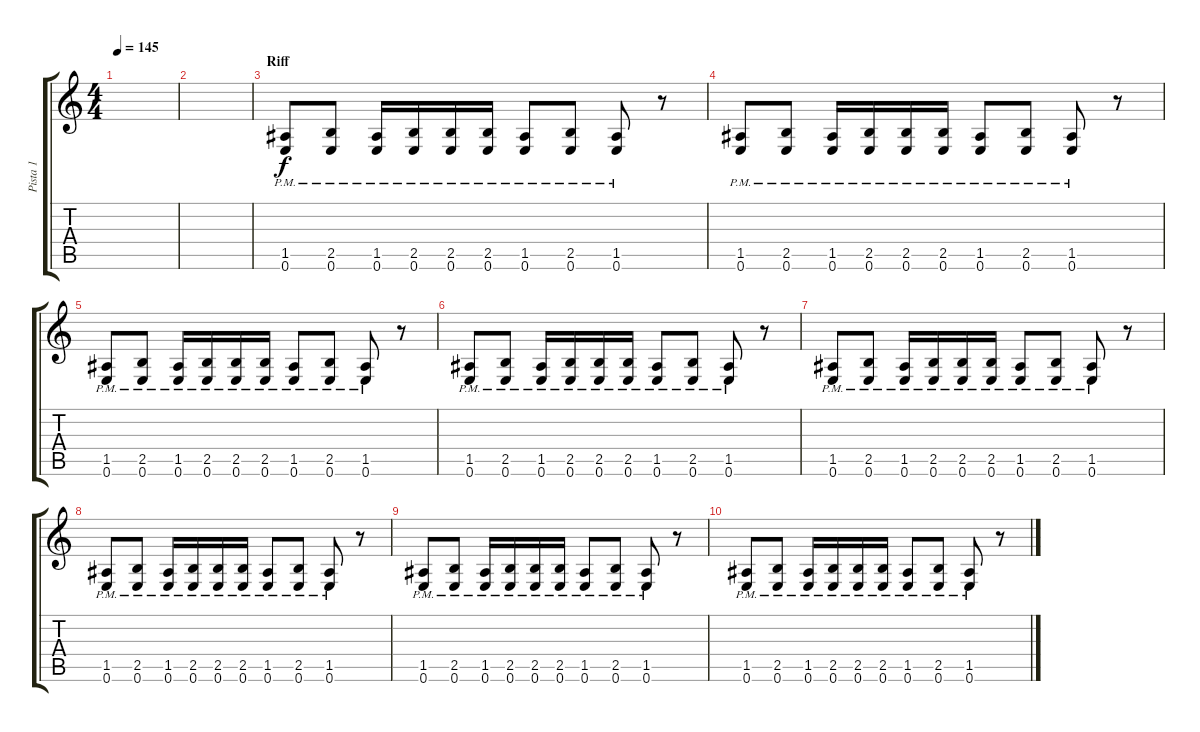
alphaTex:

\track ("Pista 1" "Pista 1") {instrument distortionguitar}
\staff {score tabs}
\tuning (E4 B3 G3 D3 A2 E2) {hide}
\ts (4 4)
\tempo 145
\clef g2
\ks c
|
|
\section ("" "Riff")
(1.5{pm} 0.6{pm}).8{volume 16} (2.5{pm} 0.6{pm}).8 (1.5{pm} 0.6{pm}).16 (2.5{pm} 0.6{pm}).16 (2.5{pm} 0.6{pm}).16 (2.5{pm} 0.6{pm}).16 (1.5{pm} 0.6{pm}).8 (2.5{pm} 0.6{pm}).8 (1.5{pm} 0.6{pm}).8 r.8 |
(1.5{pm} 0.6{pm}).8 (2.5{pm} 0.6{pm}).8 (1.5{pm} 0.6{pm}).16 (2.5{pm} 0.6{pm}).16 (2.5{pm} 0.6{pm}).16 (2.5{pm} 0.6{pm}).16 (1.5{pm} 0.6{pm}).8 (2.5{pm} 0.6{pm}).8 (1.5{pm} 0.6{pm}).8 r.8 |
(1.5{pm} 0.6{pm}).8{volume 16} (2.5{pm} 0.6{pm}).8 (1.5{pm} 0.6{pm}).16 (2.5{pm} 0.6{pm}).16 (2.5{pm} 0.6{pm}).16 (2.5{pm} 0.6{pm}).16 (1.5{pm} 0.6{pm}).8 (2.5{pm} 0.6{pm}).8 (1.5{pm} 0.6{pm}).8 r.8 |
(1.5{pm} 0.6{pm}).8 (2.5{pm} 0.6{pm}).8 (1.5{pm} 0.6{pm}).16 (2.5{pm} 0.6{pm}).16 (2.5{pm} 0.6{pm}).16 (2.5{pm} 0.6{pm}).16 (1.5{pm} 0.6{pm}).8 (2.5{pm} 0.6{pm}).8 (1.5{pm} 0.6{pm}).8 r.8 |
(1.5{pm} 0.6{pm}).8{volume 16} (2.5{pm} 0.6{pm}).8 (1.5{pm} 0.6{pm}).16 (2.5{pm} 0.6{pm}).16 (2.5{pm} 0.6{pm}).16 (2.5{pm} 0.6{pm}).16 (1.5{pm} 0.6{pm}).8 (2.5{pm} 0.6{pm}).8 (1.5{pm} 0.6{pm}).8 r.8 |
(1.5{pm} 0.6{pm}).8 (2.5{pm} 0.6{pm}).8 (1.5{pm} 0.6{pm}).16 (2.5{pm} 0.6{pm}).16 (2.5{pm} 0.6{pm}).16 (2.5{pm} 0.6{pm}).16 (1.5{pm} 0.6{pm}).8 (2.5{pm} 0.6{pm}).8 (1.5{pm} 0.6{pm}).8 r.8 |
(1.5{pm} 0.6{pm}).8{volume 16} (2.5{pm} 0.6{pm}).8 (1.5{pm} 0.6{pm}).16 (2.5{pm} 0.6{pm}).16 (2.5{pm} 0.6{pm}).16 (2.5{pm} 0.6{pm}).16 (1.5{pm} 0.6{pm}).8 (2.5{pm} 0.6{pm}).8 (1.5{pm} 0.6{pm}).8 r.8 |
(1.5{pm} 0.6{pm}).8 (2.5{pm} 0.6{pm}).8 (1.5{pm} 0.6{pm}).16 (2.5{pm} 0.6{pm}).16 (2.5{pm} 0.6{pm}).16 (2.5{pm} 0.6{pm}).16 (1.5{pm} 0.6{pm}).8 (2.5{pm} 0.6{pm}).8 (1.5{pm} 0.6{pm}).8 r.8
